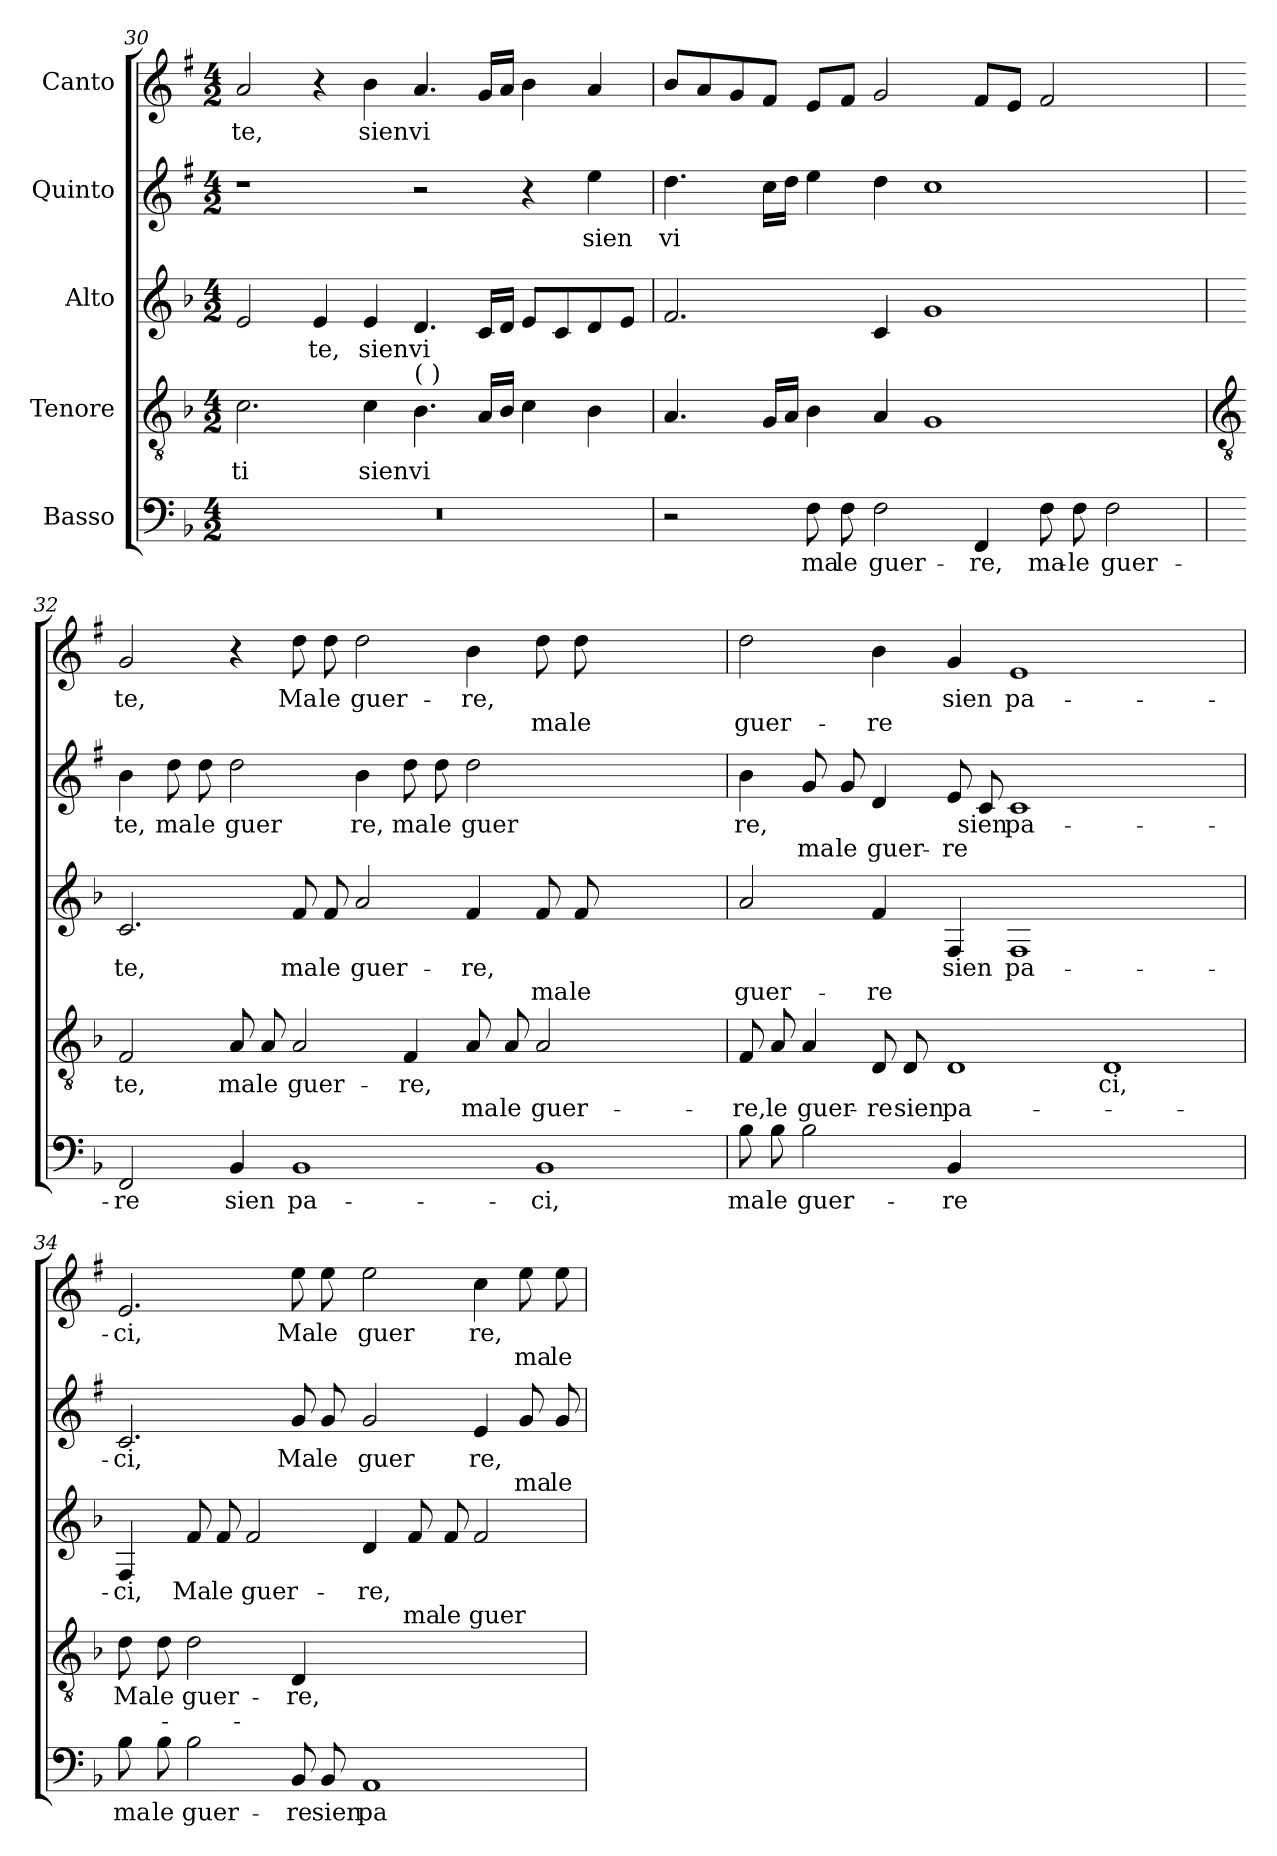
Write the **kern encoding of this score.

**kern	**text	**kern	**text	**text	**kern	**text	**text	**kern	**text	**text	**kern	**text	**text
*part5	*part5	*part4	*part4	*part4	*part3	*part3	*part3	*part2	*part2	*part2	*part1	*part1	*part1
*staff5	*staff5	*staff4	*staff4	*staff4	*staff3	*staff3	*staff3	*staff2	*staff2	*staff2	*staff1	*staff1	*staff1
*I"Basso	*	*I"Tenore	*	*	*I"Alto	*	*	*I"Quinto	*	*	*I"Canto	*	*
*clefF4	*	*clefGv2	*	*	*clefG2	*	*	*clefG2	*	*	*clefG2	*	*
*	*	*	*	*	*	*	*	*ITrd1c2	*	*	*ITrd1c2	*	*
*k[b-]	*	*k[b-]	*	*	*k[b-]	*	*	*k[b-]	*	*	*k[b-]	*	*
*F:	*	*F:	*	*	*F:	*	*	*F:	*	*	*F:	*	*
*M4/2	*	*M4/2	*	*	*M4/2	*	*	*M4/2	*	*	*M4/2	*	*
=30	=30	=30	=30	=30	=30	=30	=30	=30	=30	=30	=30	=30	=30
!	!	!	!LO:LY:b	!	!	!	!	!	!	!	!	!LO:LY:b	!
0r	.	2.c	ti	.	2e	.	.	1r	.	.	2g	te,	.
!	!	!	!	!	!	!LO:LY:b	!	!	!	!	!	!	!
.	.	.	.	.	4e	te,	.	.	.	.	4r	.	.
!	!	!	!LO:LY:b	!	!	!LO:LY:b	!	!	!	!	!	!LO:LY:b	!
.	.	4c	sien	.	4e	sien	.	.	.	.	4a	sien	.
!	!	!LO:TX:a:t=(  )	!	!	!	!	!	!	!	!	!	!	!
!	!	!	!LO:LY:b	!	!	!LO:LY:b	!	!	!	!	!	!LO:LY:b	!
.	.	4.B-	vi	.	4.d	vi	.	2r	.	.	4.g	vi	.
.	.	16ALL	.	.	16cLL	.	.	.	.	.	16fLL	.	.
.	.	16B-JJ	.	.	16dJJ	.	.	.	.	.	16gJJ	.	.
.	.	4c	.	.	8eL	.	.	4r	.	.	4a	.	.
.	.	.	.	.	8c	.	.	.	.	.	.	.	.
!	!	!	!	!	!	!	!	!	!LO:LY:b	!	!	!	!
.	.	4B-	.	.	8d	.	.	4dd	sien	.	4g	.	.
.	.	.	.	.	8eJ	.	.	.	.	.	.	.	.
!!LO:LB:g=z
=31	=31	=31	=31	=31	=31	=31	=31	=31	=31	=31	=31	=31	=31
!	!	!	!	!	!	!	!	!	!LO:LY:b	!	!	!	!
2r	.	4.A	.	.	2.f	.	.	4.cc	vi	.	8aL	.	.
.	.	.	.	.	.	.	.	.	.	.	8g	.	.
.	.	.	.	.	.	.	.	.	.	.	8f	.	.
.	.	16GLL	.	.	.	.	.	16b-LL	.	.	8eJ	.	.
.	.	16AJJ	.	.	.	.	.	16ccJJ	.	.	.	.	.
!	!LO:LY:b	!	!	!	!	!	!	!	!	!	!	!	!
8F	ma	4B-	.	.	.	.	.	4dd	.	.	8dL	.	.
!	!LO:LY:b	!	!	!	!	!	!	!	!	!	!	!	!
8F	le	.	.	.	.	.	.	.	.	.	8eJ	.	.
!	!LO:LY:b	!	!	!	!	!	!	!	!	!	!	!	!
2F	guer-	4A	.	.	4c	.	.	4cc	.	.	2f	.	.
.	.	1G	.	.	1g	.	.	1b-	.	.	.	.	.
!	!LO:LY:b	!	!	!	!	!	!	!	!	!	!	!	!
4FF	-re,	.	.	.	.	.	.	.	.	.	8eL	.	.
.	.	.	.	.	.	.	.	.	.	.	8dJ	.	.
!	!LO:LY:b	!	!	!	!	!	!	!	!	!	!	!	!
8F	ma-	.	.	.	.	.	.	.	.	.	2e	.	.
!	!LO:LY:b	!	!	!	!	!	!	!	!	!	!	!	!
8F	-le	.	.	.	.	.	.	.	.	.	.	.	.
!	!LO:LY:b	!	!	!	!	!	!	!	!	!	!	!	!
2F	guer-	.	.	.	.	.	.	.	.	.	.	.	.
.	.	4ryy	.	.	4ryy	.	.	4ryy	.	.	4ryy	.	.
!!LO:LB:g=z
=32	=32	=32	=32	=32	=32	=32	=32	=32	=32	=32	=32	=32	=32
*	*	*clefGv2	*	*	*	*	*	*	*	*	*	*	*
!	!LO:LY:b	!	!LO:LY:b	!	!	!LO:LY:b	!	!	!LO:LY:b	!	!	!LO:LY:b	!
2FF	-re	2F	te,	.	2.c	te,	.	4a	te,	.	2f	te,	.
!	!	!	!	!	!	!	!	!	!LO:LY:b	!	!	!	!
.	.	.	.	.	.	.	.	8cc	ma	.	.	.	.
!	!	!	!	!	!	!	!	!	!LO:LY:b	!	!	!	!
.	.	.	.	.	.	.	.	8cc	le	.	.	.	.
!	!LO:LY:b	!	!LO:LY:b	!	!	!	!	!	!LO:LY:b	!	!	!	!
4BB-	sien	8A	ma	.	.	.	.	2cc	guer	.	4r	.	.
!	!	!	!LO:LY:b	!	!	!	!	!	!	!	!	!	!
.	.	8A	le	.	.	.	.	.	.	.	.	.	.
!	!LO:LY:b	!	!LO:LY:b	!	!	!LO:LY:b	!	!	!	!	!	!LO:LY:b	!
1BB-	pa-	2A	guer-	.	8f	ma	.	.	.	.	8cc	Ma	.
!	!	!	!	!	!	!LO:LY:b	!	!	!	!	!	!LO:LY:b	!
.	.	.	.	.	8f	le	.	.	.	.	8cc	le	.
!	!	!	!	!	!	!LO:LY:b	!	!	!LO:LY:b	!	!	!LO:LY:b	!
.	.	.	.	.	2a	guer-	.	4a	re,	.	2cc	guer-	.
!	!	!	!LO:LY:b	!	!	!	!	!	!LO:LY:b	!	!	!	!
.	.	4F	-re,	.	.	.	.	8cc	ma	.	.	.	.
!	!	!	!	!	!	!	!	!	!LO:LY:b	!	!	!	!
.	.	.	.	.	.	.	.	8cc	le	.	.	.	.
!	!	!	!	!LO:LY:b	!	!LO:LY:b	!	!	!LO:LY:b	!	!	!LO:LY:b	!
.	.	8A	.	ma	4f	-re,	.	2cc	guer	.	4a	-re,	.
!	!	!	!	!LO:LY:b	!	!	!	!	!	!	!	!	!
.	.	8A	.	le	.	.	.	.	.	.	.	.	.
!	!LO:LY:b	!	!	!LO:LY:b	!	!	!LO:LY:b	!	!	!	!	!	!LO:LY:b
1BB-	-ci,	2A	.	guer-	8f	.	ma	.	.	.	8cc	.	ma
!	!	!	!	!	!	!	!LO:LY:b	!	!	!	!	!	!LO:LY:b
.	.	.	.	.	8f	.	le	.	.	.	8cc	.	le
.	.	.	.	.	2.ryy	.	.	2.ryy	.	.	2.ryy	.	.
.	.	2ryy	.	.	.	.	.	.	.	.	.	.	.
=33	=33	=33	=33	=33	=33	=33	=33	=33	=33	=33	=33	=33	=33
!	!LO:LY:b	!	!	!LO:LY:b	!	!	!LO:LY:b	!	!LO:LY:b	!	!	!	!LO:LY:b
8B-	ma	8F	.	-re,	2a	.	guer-	4a	re,	.	2cc	.	guer-
!	!LO:LY:b	!	!	!LO:LY:b	!	!	!	!	!	!	!	!	!
8B-	le	8A	.	le	.	.	.	.	.	.	.	.	.
!	!LO:LY:b	!	!	!LO:LY:b	!	!	!	!	!	!LO:LY:b	!	!	!
2B-	guer-	4A	.	guer-	.	.	.	8f	.	ma	.	.	.
!	!	!	!	!	!	!	!	!	!	!LO:LY:b	!	!	!
.	.	.	.	.	.	.	.	8f	.	le	.	.	.
!	!	!	!	!LO:LY:b	!	!	!LO:LY:b	!	!	!LO:LY:b	!	!	!LO:LY:b
.	.	8D	.	-re	4f	.	-re	4c	.	guer-	4a	.	-re
!	!	!	!	!LO:LY:b	!	!	!	!	!	!	!	!	!
.	.	8D	.	sien	.	.	.	.	.	.	.	.	.
!	!LO:LY:b	!	!	!LO:LY:b	!	!LO:LY:b	!	!	!	!LO:LY:b	!	!LO:LY:b	!
4BB-	-re	1D	.	pa-	4F	sien	.	8d	.	-re	4f	sien	.
!	!	!	!	!	!	!	!	!	!LO:LY:b	!	!	!	!
.	.	.	.	.	.	.	.	8B-	sien	.	.	.	.
!	!	!	!	!	!	!LO:LY:b	!	!	!LO:LY:b	!	!	!LO:LY:b	!
1..ryy	.	.	.	.	1F	pa-	.	1B-	pa-	.	1d	pa-	.
!	!	!	!LO:LY:b	!	!	!	!	!	!	!	!	!	!
.	.	1D	-ci,	.	.	.	.	.	.	.	.	.	.
.	.	.	.	.	2.ryy	.	.	2.ryy	.	.	2.ryy	.	.
!!LO:LB:g=z
=34	=34	=34	=34	=34	=34	=34	=34	=34	=34	=34	=34	=34	=34
!	!LO:LY:b	!	!LO:LY:b	!	!	!LO:LY:b	!	!	!LO:LY:b	!	!	!LO:LY:b	!
8B-	ma	8d	Ma	.	4F	-ci,	.	2.B-	-ci,	.	2.d	-ci,	.
!	!LO:LY:b	!	!LO:LY:b	!	!	!	!	!	!	!	!	!	!
8B-	le	8d	le	.	.	.	.	.	.	.	.	.	.
!	!LO:LY:b	!	!LO:LY:b	!	!	!LO:LY:b	!	!	!	!	!	!	!
2B-	guer-	2d	guer-	.	8f	Ma	.	.	.	.	.	.	.
!	!	!	!	!	!	!LO:LY:b	!	!	!	!	!	!	!
.	.	.	.	.	8f	le	.	.	.	.	.	.	.
!	!	!	!	!	!	!LO:LY:b	!	!	!	!	!	!	!
.	.	.	.	.	2f	guer-	.	.	.	.	.	.	.
!	!LO:LY:b	!	!LO:LY:b	!	!	!	!	!	!LO:LY:b	!	!	!LO:LY:b	!
8BB-	-re	4D	-re,	.	.	.	.	8f	Ma	.	8dd	Ma	.
!	!LO:LY:b	!	!	!	!	!	!	!	!LO:LY:b	!	!	!LO:LY:b	!
8BB-	sien	.	.	.	.	.	.	8f	le	.	8dd	le	.
!	!LO:LY:b	!	!	!	!	!LO:LY:b	!	!	!LO:LY:b	!	!	!LO:LY:b	!
1AA	pa-	1ryy	.	.	4d	-re,	.	2f	guer	.	2dd	guer	.
!	!	!	!	!	!	!	!LO:LY:b	!	!	!	!	!	!
.	.	.	.	.	8f	.	ma	.	.	.	.	.	.
!	!	!	!	!	!	!	!LO:LY:b	!	!	!	!	!	!
.	.	.	.	.	8f	.	le	.	.	.	.	.	.
!	!	!	!	!	!	!	!LO:LY:b	!	!LO:LY:b	!	!	!LO:LY:b	!
.	.	.	.	.	2f	.	guer	4d	re,	.	4b-	re,	.
!	!	!	!	!	!	!	!	!	!	!LO:LY:b	!	!	!LO:LY:b
.	.	.	.	.	.	.	.	8f	.	ma	8dd	.	ma
!	!	!	!	!	!	!	!	!	!	!LO:LY:b	!	!	!LO:LY:b
.	.	.	.	.	.	.	.	8f	.	le	8dd	.	le
=	=	=	=	=	=	=	=	=	=	=	=	=	=
*-	*-	*-	*-	*-	*-	*-	*-	*-	*-	*-	*-	*-	*-
